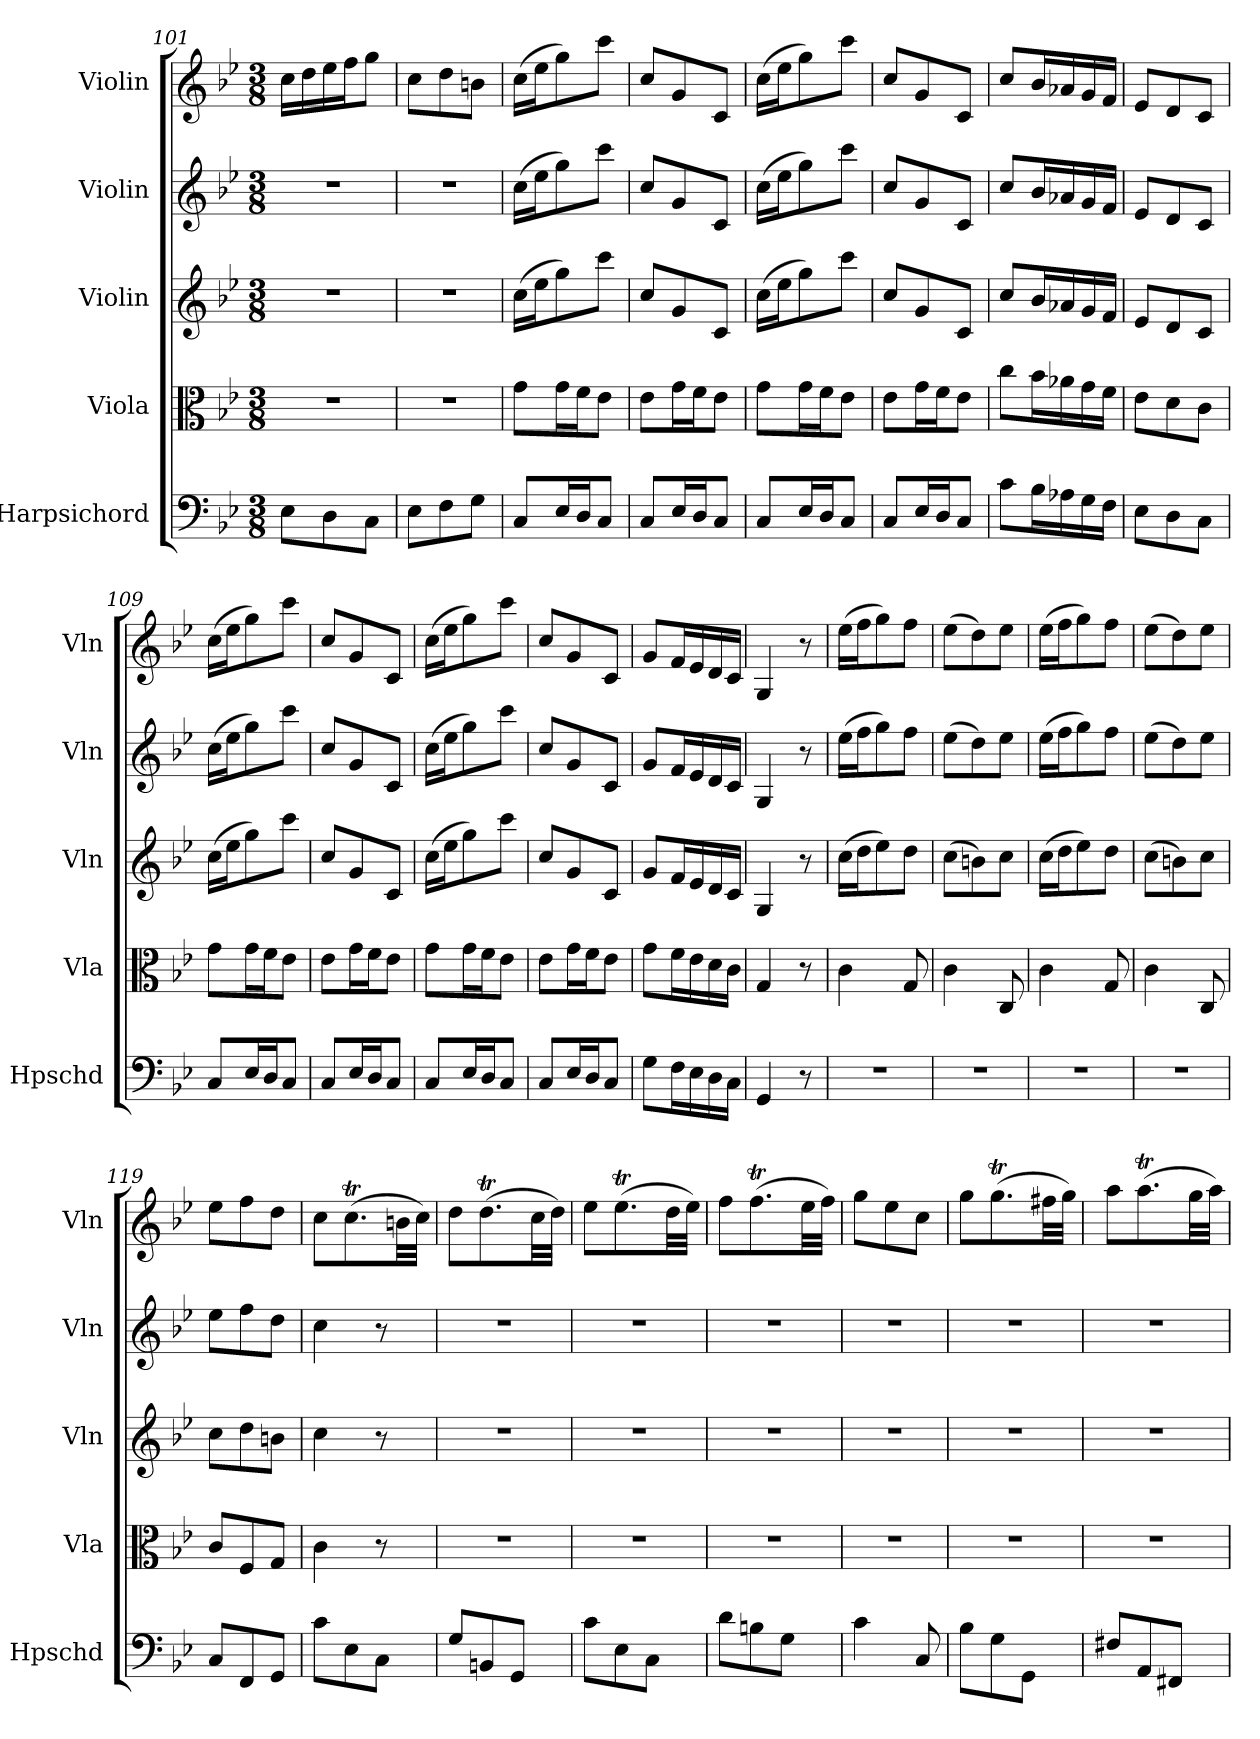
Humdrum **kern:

**kern	**kern	**kern	**kern	**kern
*part5	*part4	*part3	*part2	*part1
*staff5	*staff4	*staff3	*staff2	*staff1
*I"Harpsichord	*I"Viola	*I"Violin	*I"Violin	*I"Violin
*I'Hpschd	*I'Vla	*I'Vln	*I'Vln	*I'Vln
*clefF4	*clefC3	*clefG2	*clefG2	*clefG2
*k[b-e-]	*k[b-e-]	*k[b-e-]	*k[b-e-]	*k[b-e-]
*B-:	*B-:	*B-:	*B-:	*B-:
*M3/8	*M3/8	*M3/8	*M3/8	*M3/8
=101	=101	=101	=101	=101
8E-\L	4.r	4.r	4.r	16cc\LL
.	.	.	.	16dd\
8D\	.	.	.	16ee-\
.	.	.	.	16ff\J
8C\J	.	.	.	8gg\J
=102	=102	=102	=102	=102
8E-\L	4.r	4.r	4.r	8cc\L
8F\	.	.	.	8dd\
8G\J	.	.	.	8bn\J
=103	=103	=103	=103	=103
8C/L	8g\L	(16cc\LL	(16cc\LL	(16cc\LL
.	.	16ee-\J	16ee-\J	16ee-\J
16E-/L	16g\L	8gg\)	8gg\)	8gg\)
16D/J	16f\J	.	.	.
8C/J	8e-\J	8ccc\J	8ccc\J	8ccc\J
=104	=104	=104	=104	=104
8C/L	8e-\L	8cc/L	8cc/L	8cc/L
16E-/L	16g\L	8g/	8g/	8g/
16D/J	16f\J	.	.	.
8C/J	8e-\J	8c/J	8c/J	8c/J
=105	=105	=105	=105	=105
8C/L	8g\L	(16cc\LL	(16cc\LL	(16cc\LL
.	.	16ee-\J	16ee-\J	16ee-\J
16E-/L	16g\L	8gg\)	8gg\)	8gg\)
16D/J	16f\J	.	.	.
8C/J	8e-\J	8ccc\J	8ccc\J	8ccc\J
=106	=106	=106	=106	=106
8C/L	8e-\L	8cc/L	8cc/L	8cc/L
16E-/L	16g\L	8g/	8g/	8g/
16D/J	16f\J	.	.	.
8C/J	8e-\J	8c/J	8c/J	8c/J
=107	=107	=107	=107	=107
8c\L	8cc\L	8cc/L	8cc/L	8cc/L
16B-\L	16b-\L	16b-/L	16b-/L	16b-/L
16A-X\	16a-X\	16a-X/	16a-X/	16a-X/
16G\	16g\	16g/	16g/	16g/
16F\JJ	16f\JJ	16f/JJ	16f/JJ	16f/JJ
=108	=108	=108	=108	=108
8E-\L	8e-\L	8e-/L	8e-/L	8e-/L
8D\	8d\	8d/	8d/	8d/
8C\J	8c\J	8c/J	8c/J	8c/J
=109	=109	=109	=109	=109
8C/L	8g\L	(16cc\LL	(16cc\LL	(16cc\LL
.	.	16ee-\J	16ee-\J	16ee-\J
16E-/L	16g\L	8gg\)	8gg\)	8gg\)
16D/J	16f\J	.	.	.
8C/J	8e-\J	8ccc\J	8ccc\J	8ccc\J
=110	=110	=110	=110	=110
8C/L	8e-\L	8cc/L	8cc/L	8cc/L
16E-/L	16g\L	8g/	8g/	8g/
16D/J	16f\J	.	.	.
8C/J	8e-\J	8c/J	8c/J	8c/J
=111	=111	=111	=111	=111
8C/L	8g\L	(16cc\LL	(16cc\LL	(16cc\LL
.	.	16ee-\J	16ee-\J	16ee-\J
16E-/L	16g\L	8gg\)	8gg\)	8gg\)
16D/J	16f\J	.	.	.
8C/J	8e-\J	8ccc\J	8ccc\J	8ccc\J
=112	=112	=112	=112	=112
8C/L	8e-\L	8cc/L	8cc/L	8cc/L
16E-/L	16g\L	8g/	8g/	8g/
16D/J	16f\J	.	.	.
8C/J	8e-\J	8c/J	8c/J	8c/J
=113	=113	=113	=113	=113
8G\L	8g\L	8g/L	8g/L	8g/L
16F\L	16f\L	16f/L	16f/L	16f/L
16E-\	16e-\	16e-/	16e-/	16e-/
16D\	16d\	16d/	16d/	16d/
16C\JJ	16c\JJ	16c/JJ	16c/JJ	16c/JJ
=114	=114	=114	=114	=114
4GG/	4G/	4G/	4G/	4G/
8r	8r	8r	8r	8r
=115	=115	=115	=115	=115
4.r	4c\	(16cc\LL	(16ee-\LL	(16ee-\LL
.	.	16dd\J	16ff\J	16ff\J
.	.	8ee-\)	8gg\)	8gg\)
.	8G/	8dd\J	8ff\J	8ff\J
=116	=116	=116	=116	=116
4.r	4c\	(8cc\L	(8ee-\L	(8ee-\L
.	.	8bn\)	8dd\)	8dd\)
.	8C/	8cc\J	8ee-\J	8ee-\J
=117	=117	=117	=117	=117
4.r	4c\	(16cc\LL	(16ee-\LL	(16ee-\LL
.	.	16dd\J	16ff\J	16ff\J
.	.	8ee-\)	8gg\)	8gg\)
.	8G/	8dd\J	8ff\J	8ff\J
=118	=118	=118	=118	=118
4.r	4c\	(8cc\L	(8ee-\L	(8ee-\L
.	.	8bn\)	8dd\)	8dd\)
.	8C/	8cc\J	8ee-\J	8ee-\J
=119	=119	=119	=119	=119
8C/L	8c/L	8cc\L	8ee-\L	8ee-\L
8FF/	8F/	8dd\	8ff\	8ff\
8GG/J	8G/J	8bn\J	8dd\J	8dd\J
=120	=120	=120	=120	=120
8c\L	4c\	4cc\	4cc\	8cc\L
8E-\	.	.	.	(8.ccT\
8C\J	8r	8r	8r	.
.	.	.	.	32bn\LL
.	.	.	.	32cc\JJJ)
=121	=121	=121	=121	=121
8G/L	4.r	4.r	4.r	8dd\L
8BBn/	.	.	.	(8.ddt\
8GG/J	.	.	.	.
.	.	.	.	32cc\LL
.	.	.	.	32dd\JJJ)
=122	=122	=122	=122	=122
8c\L	4.r	4.r	4.r	8ee-\L
8E-\	.	.	.	(8.ee-T\
8C\J	.	.	.	.
.	.	.	.	32dd\LL
.	.	.	.	32ee-\JJJ)
=123	=123	=123	=123	=123
8d\L	4.r	4.r	4.r	8ff\L
8Bn\	.	.	.	(8.ffT\
8G\J	.	.	.	.
.	.	.	.	32ee-\LL
.	.	.	.	32ff\JJJ)
=124	=124	=124	=124	=124
4c\	4.r	4.r	4.r	8gg\L
.	.	.	.	8ee-\
8C/	.	.	.	8cc\J
=125	=125	=125	=125	=125
8B-\L	4.r	4.r	4.r	8gg\L
8G\	.	.	.	(8.ggT\
8GG\J	.	.	.	.
.	.	.	.	32ff#X\LL
.	.	.	.	32gg\JJJ)
=126	=126	=126	=126	=126
8F#X/L	4.r	4.r	4.r	8aa\L
8AA/	.	.	.	(8.aat\
8FF#X/J	.	.	.	.
.	.	.	.	32gg\LL
.	.	.	.	32aa\JJJ)
=	=	=	=	=
*-	*-	*-	*-	*-
